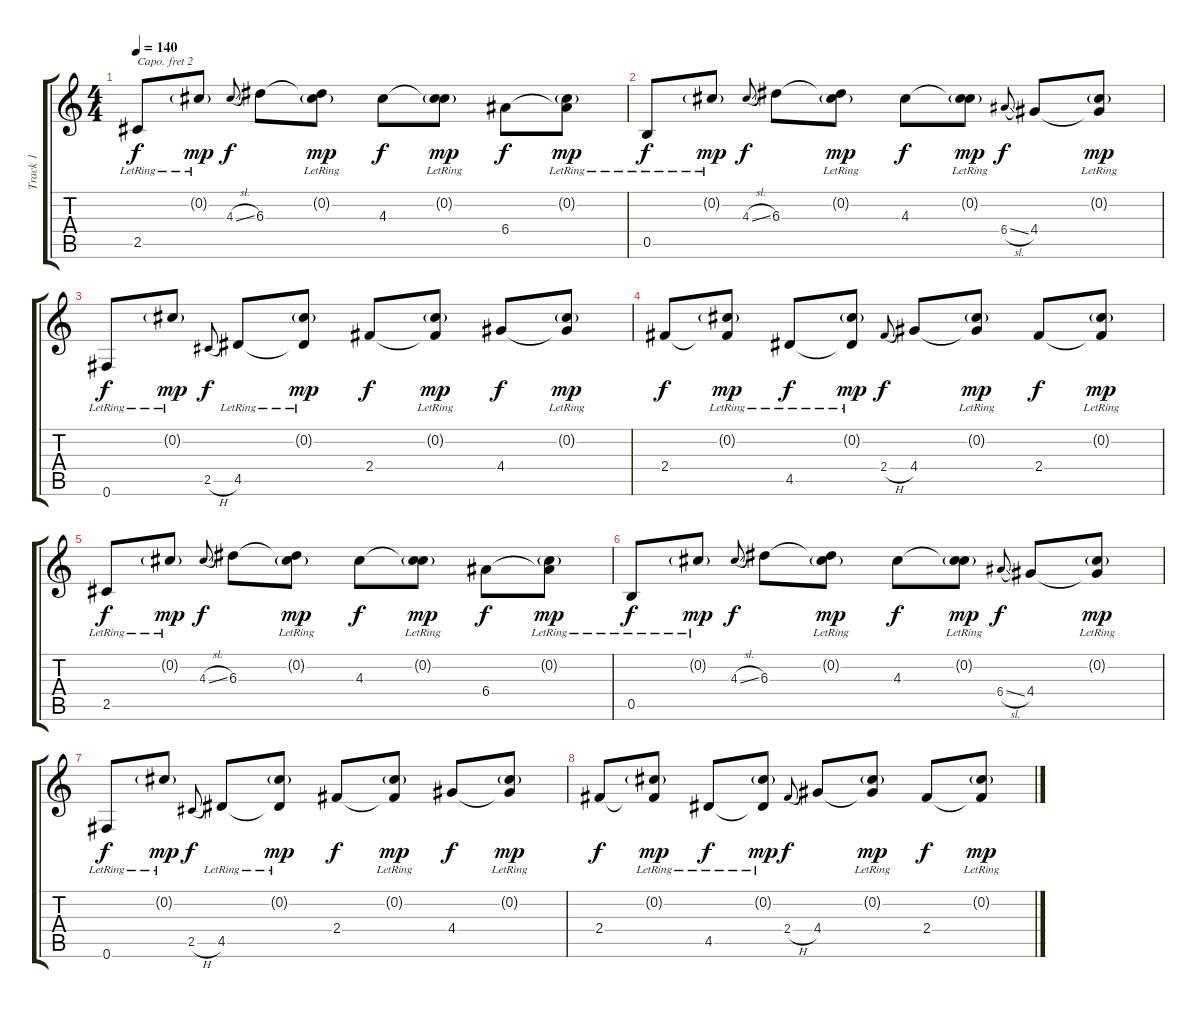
\track ("Track 1" "Track 1") {instrument acousticguitarsteel}
\staff {score tabs}
\capo 2
\tuning (E4 B3 G3 D3 A2 E2) {hide}
\ts (4 4)
\tempo 140
\clef g2
\ks c
2.5{lr}.8{dy f} 0.2{g lr}.8{dy mp} 4.3{sl}.8{gr onbeat dy f} 6.3.8 (0.2{g lr} 6.3{t}).8{dy mp} 4.3.8{dy f} (0.2{g lr} 4.3{t}).8{dy mp} 6.4.8{dy f} (0.2{g lr} 6.4{t}).8{dy mp} |
0.5{lr}.8{dy f} 0.2{g lr}.8{dy mp} 4.3{sl}.8{gr onbeat dy f} 6.3.8 (0.2{g lr} 6.3{t}).8{dy mp} 4.3.8{dy f} (0.2{g lr} 4.3{t}).8{dy mp} 6.4{sl}.8{gr onbeat dy f} 4.4.8 (0.2{g lr} 4.4{t}).8{dy mp} |
0.6{lr}.8{dy f} 0.2{g lr}.8{dy mp} 2.5{h}.8{gr onbeat dy f} 4.5{lr}.8 (0.2{g lr} 4.5{t}).8{dy mp} 2.4.8{dy f} (0.2{g lr} 2.4{t}).8{dy mp} 4.4.8{dy f} (0.2{g lr} 4.4{t}).8{dy mp} |
2.4.8{dy f} (0.2{g lr} 2.4{t}).8{dy mp} 4.5{lr}.8{dy f} (0.2{g lr} 4.5{t}).8{dy mp} 2.4{h}.8{gr onbeat dy f} 4.4.8 (0.2{g lr} 4.4{t}).8{dy mp} 2.4.8{dy f} (0.2{g lr} 2.4{t}).8{dy mp} |
2.5{lr}.8{dy f} 0.2{g lr}.8{dy mp} 4.3{sl}.8{gr onbeat dy f} 6.3.8 (0.2{g lr} 6.3{t}).8{dy mp} 4.3.8{dy f} (0.2{g lr} 4.3{t}).8{dy mp} 6.4.8{dy f} (0.2{g lr} 6.4{t}).8{dy mp} |
0.5{lr}.8{dy f} 0.2{g lr}.8{dy mp} 4.3{sl}.8{gr onbeat dy f} 6.3.8 (0.2{g lr} 6.3{t}).8{dy mp} 4.3.8{dy f} (0.2{g lr} 4.3{t}).8{dy mp} 6.4{sl}.8{gr onbeat dy f} 4.4.8 (0.2{g lr} 4.4{t}).8{dy mp} |
0.6{lr}.8{dy f} 0.2{g lr}.8{dy mp} 2.5{h}.8{gr onbeat dy f} 4.5{lr}.8 (0.2{g lr} 4.5{t}).8{dy mp} 2.4.8{dy f} (0.2{g lr} 2.4{t}).8{dy mp} 4.4.8{dy f} (0.2{g lr} 4.4{t}).8{dy mp} |
2.4.8{dy f} (0.2{g lr} 2.4{t}).8{dy mp} 4.5{lr}.8{dy f} (0.2{g lr} 4.5{t}).8{dy mp} 2.4{h}.8{gr onbeat dy f} 4.4.8 (0.2{g lr} 4.4{t}).8{dy mp} 2.4.8{dy f} (0.2{g lr} 2.4{t}).8{dy mp}
